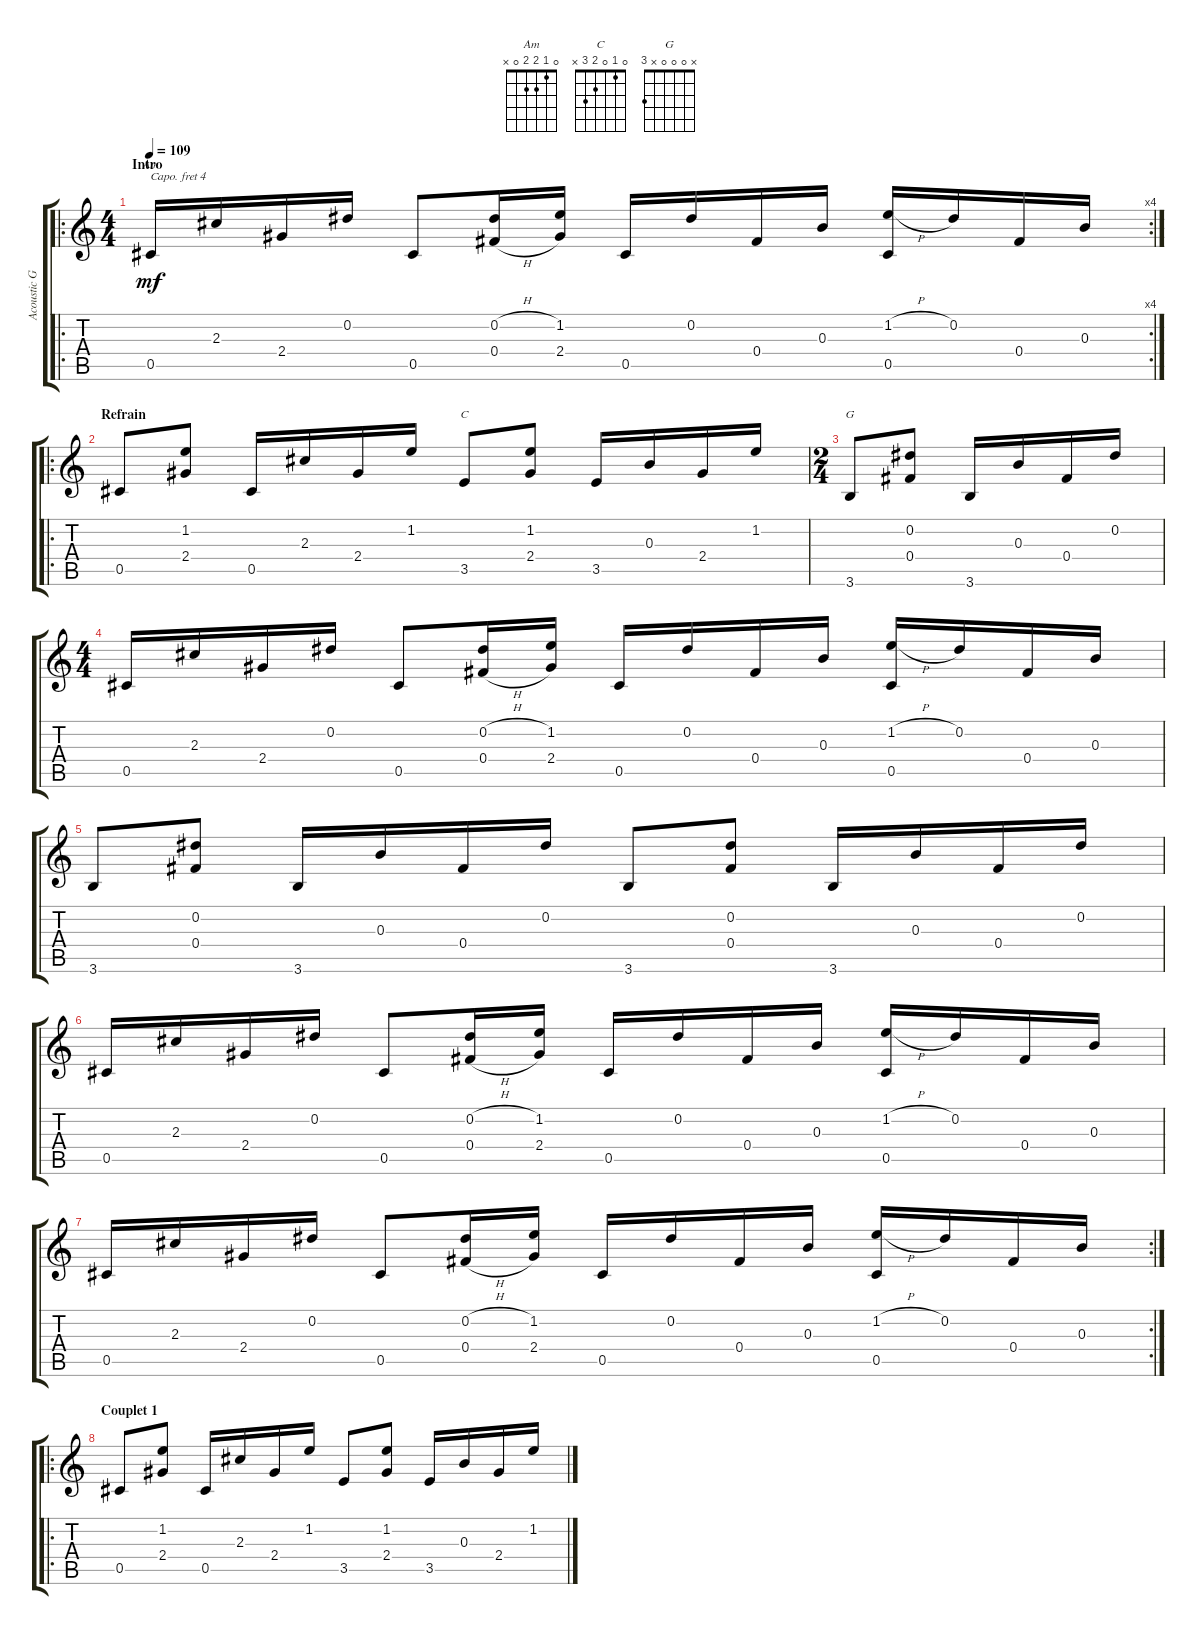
\track ("Acoustic Guitar (Steel)" "Acoustic G") {instrument acousticguitarsteel}
\staff {score tabs}
\capo 4
\tuning (E4 B3 G3 D3 A2 E2) {hide}
\chord ("Am" 0 1 2 2 0 x)
\chord ("C" 0 1 0 2 3 x)
\chord ("G" x 0 0 0 x 3)
\ro
\rc 4
\ts (4 4)
\section ("" "Intro")
\tempo 109
\clef g2
\ks c
0.5.16{ch "Am" dy mf instrument acousticguitarsteel} 2.3.16 2.4.16 0.2.16 0.5.8 (0.2{h} 0.4{h}).16 (1.2 2.4).16 0.5.16 0.2.16 0.4.16 0.3.16 (1.2{h} 0.5).16 0.2.16 0.4.16 0.3.16 |
\ro
\section ("" "Refrain")
0.5.8 (1.2 2.4).8 0.5.16 2.3.16 2.4.16 1.2.16 3.5.8{ch "C"} (1.2 2.4).8 3.5.16 0.3.16 2.4.16 1.2.16 |
\ts (2 4)
3.6.8{ch "G"} (0.2 0.4).8 3.6.16 0.3.16 0.4.16 0.2.16 |
\ts (4 4)
0.5.16 2.3.16 2.4.16 0.2.16 0.5.8 (0.2{h} 0.4{h}).16 (1.2 2.4).16 0.5.16 0.2.16 0.4.16 0.3.16 (1.2{h} 0.5).16 0.2.16 0.4.16 0.3.16 |
3.6.8 (0.2 0.4).8 3.6.16 0.3.16 0.4.16 0.2.16 3.6.8 (0.2 0.4).8 3.6.16 0.3.16 0.4.16 0.2.16 |
0.5.16 2.3.16 2.4.16 0.2.16 0.5.8 (0.2{h} 0.4{h}).16 (1.2 2.4).16 0.5.16 0.2.16 0.4.16 0.3.16 (1.2{h} 0.5).16 0.2.16 0.4.16 0.3.16 |
\rc 2
0.5.16 2.3.16 2.4.16 0.2.16 0.5.8 (0.2{h} 0.4{h}).16 (1.2 2.4).16 0.5.16 0.2.16 0.4.16 0.3.16 (1.2{h} 0.5).16 0.2.16 0.4.16 0.3.16 |
\ro
\section ("" "Couplet 1")
0.5.8 (1.2 2.4).8 0.5.16 2.3.16 2.4.16 1.2.16 3.5.8 (1.2 2.4).8 3.5.16 0.3.16 2.4.16 1.2.16
